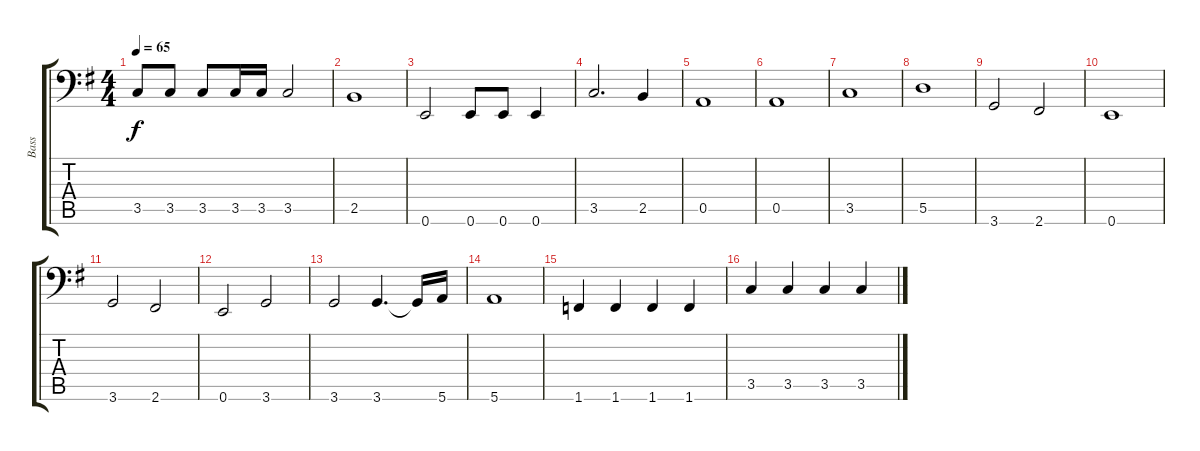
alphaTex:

\track ("Bass" "Bass") {instrument acousticbass}
\staff {score tabs}
\tuning (E3 B2 G2 D2 A1 E1) {hide}
\ts (4 4)
\tempo 65
\clef f4
\ks g
3.5.8{dy f} 3.5.8 3.5.8 3.5.16 3.5.16 3.5.2 |
2.5.1 |
0.6.2 0.6.8 0.6.8 0.6.4 |
3.5.2{d} 2.5.4 |
0.5.1 |
0.5.1 |
3.5.1 |
5.5.1 |
3.6.2 2.6.2 |
0.6.1 |
3.6.2 2.6.2 |
0.6.2 3.6.2 |
3.6.2 3.6.4{d} 3.6{t}.16 5.6.16 |
5.6.1 |
1.6.4 1.6.4 1.6.4 1.6.4 |
3.5.4 3.5.4 3.5.4 3.5.4
